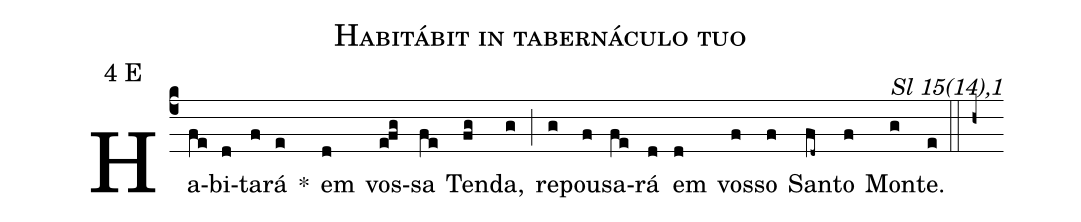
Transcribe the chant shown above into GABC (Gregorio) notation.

name: Habitábit in tabernáculo tuo;
mode: 4;
mode-differentia: E;
commentary: Sl 15(14),1;
%%
(c4)

Ha(fe)bi(d)ta(f)rá(e) *() em(d) vos(efg)sa(fe) Ten(fg)da,(g) (;) re(g)pou(f)sa(fe)rá(d) em(d) vos(f)so(f) San(fd~)to(f) Mon(g)te.(e)

(::)

(h+)
